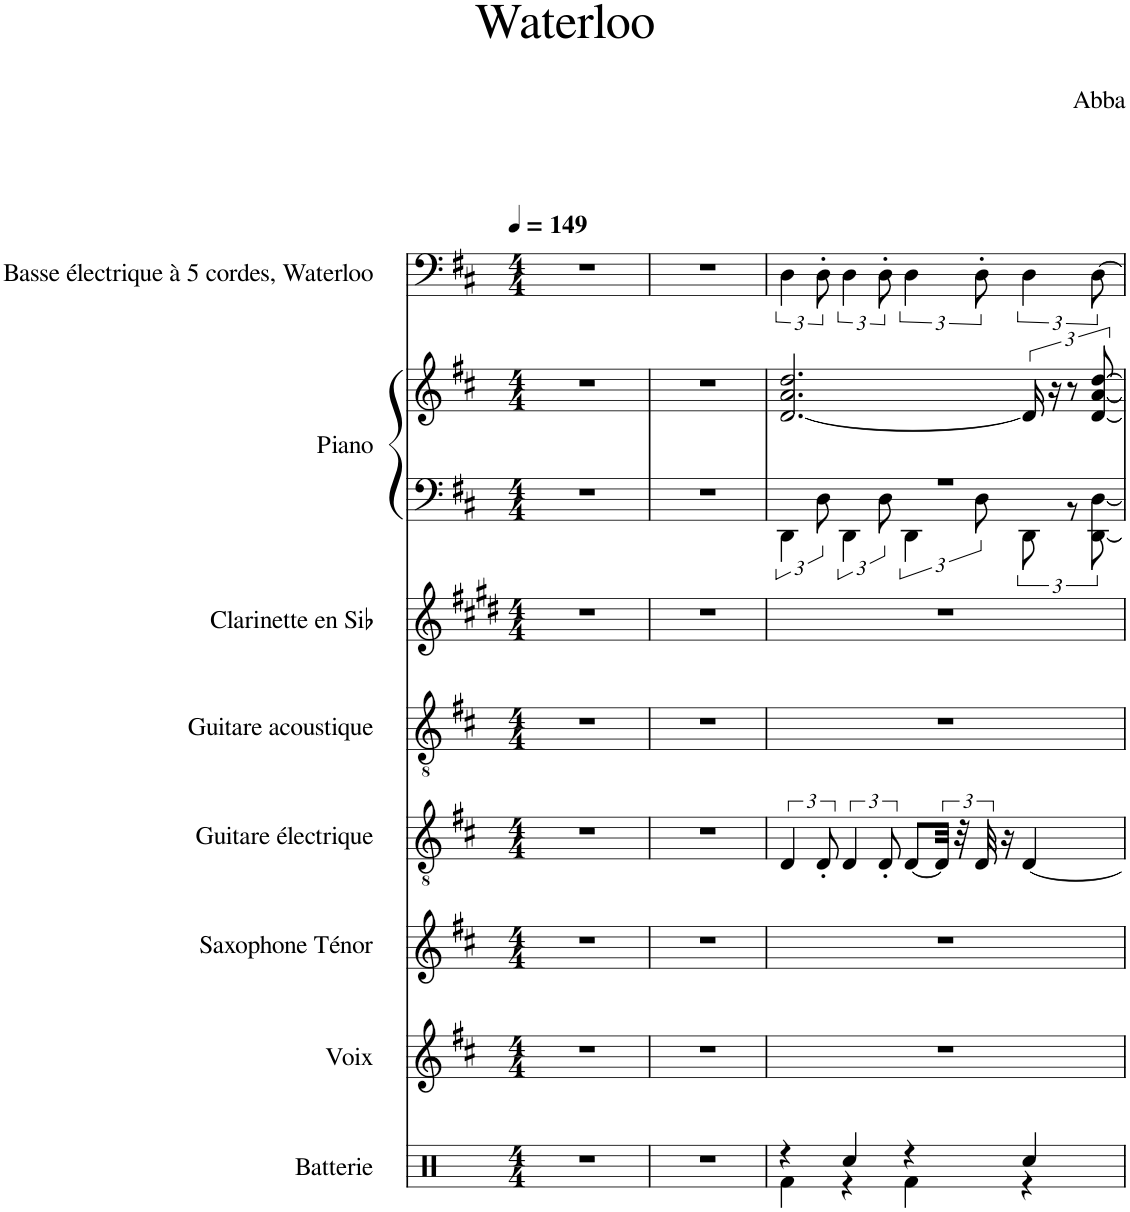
**kern	**kern	**kern	**kern	**kern	**kern	**kern	**kern	**kern
*part8	*part7	*part6	*part5	*part4	*part3	*part2	*part2	*part1
*staff9	*staff8	*staff7	*staff6	*staff5	*staff4	*staff3	*staff2	*staff1
*I"Batterie	*I"Voix	*I"Saxophone Ténor	*I"Guitare électrique	*I"Guitare acoustique	*I"Clarinette en Sib	*I"Piano	*	*I"Basse électrique à 5 cordes, Waterloo
*I'Batt.	*I'Vx.	*I'Sax. T.	*I'Guit. El.	*I'Guit.	*I'Clar. Sib	*I'Pia.	*	*I'B. él.
*clefX	*clefG2	*clefG2	*clefGv2	*clefGv2	*clefG2	*clefF4	*clefG2	*clefF4
*	*	*Trd8c14	*	*	*Trd1c2	*	*	*Trd7c12
*k[]	*k[f#c#]	*k[f#c#]	*k[f#c#]	*k[f#c#]	*k[f#c#g#d#]	*k[f#c#]	*k[f#c#]	*k[f#c#]
*M4/4	*M4/4	*M4/4	*M4/4	*M4/4	*M4/4	*M4/4	*M4/4	*M4/4
*MM149	*MM149	*MM149	*MM149	*MM149	*MM149	*MM149	*MM149	*MM149
=1	=1	=1	=1	=1	=1	=1	=1	=1
1r	1r	1r	1r	1r	1r	1r	1r	1r
=2	=2	=2	=2	=2	=2	=2	=2	=2
1r	1r	1r	1r	1r	1r	1r	1r	1r
=3	=3	=3	=3	=3	=3	=3	=3	=3
*^	*	*	*	*	*	*^	*	*
4r	4Rf\	1r	1r	6D/	1r	1r	1r	6DD\	[2.d/ 2.a/ 2.dd/	6D\
.	.	.	.	12D'/	.	.	.	12D\	.	12D'\
4Rcc/	4r	.	.	6D/	.	.	.	6DD\	.	6D\
.	.	.	.	12D'/	.	.	.	12D\	.	12D'\
4r	4Rf\	.	.	[8D/L	.	.	.	6DD\	.	6D\
.	.	.	.	48D/Jkk]	.	.	.	.	.	.
.	.	.	.	48r	.	.	.	.	.	.
.	.	.	.	48D/	.	.	.	12D\	.	12D'\
.	.	.	.	16r	.	.	.	.	.	.
4Rcc/	4r	.	.	[4D/	.	.	.	12DD\	24d/]	6D\
.	.	.	.	.	.	.	.	.	24r	.
.	.	.	.	.	.	.	.	12r	12r	.
.	.	.	.	.	.	.	.	[12DD\ [12D\	[12d/ [12a/ [12dd/	[12D\
*v	*v	*	*	*	*	*	*v	*v	*	*
=	=	=	=	=	=	=	=	=
*-	*-	*-	*-	*-	*-	*-	*-	*-
